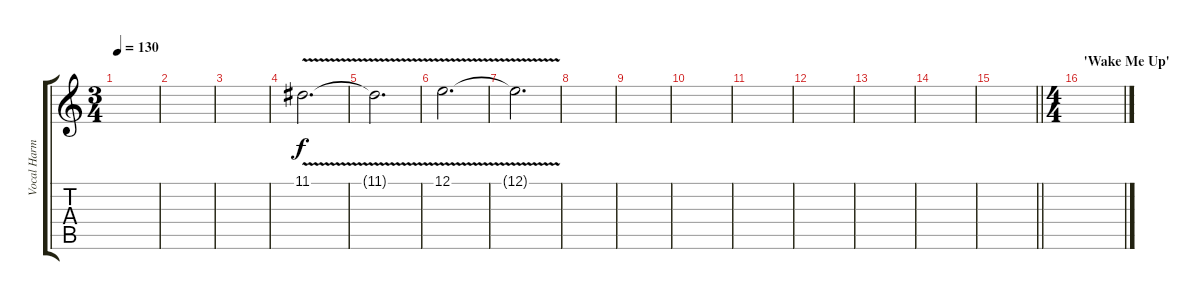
\track ("Vocal Harmonies" "Vocal Harm") {instrument tenorsax}
\staff {score tabs}
\tuning (E4 B3 G3 D3 A2 E2) {hide}
\ts (3 4)
\tempo 130
\clef g2
\ks c
|
|
|
11.1{v}.2{d} |
11.1{t}.2{d} |
12.1{v}.2{d} |
12.1{t}.2{d} |
|
|
|
|
|
|
|
\barLineRight lightlight
|
\ts (4 4)
\section ("" "'Wake Me Up'")
